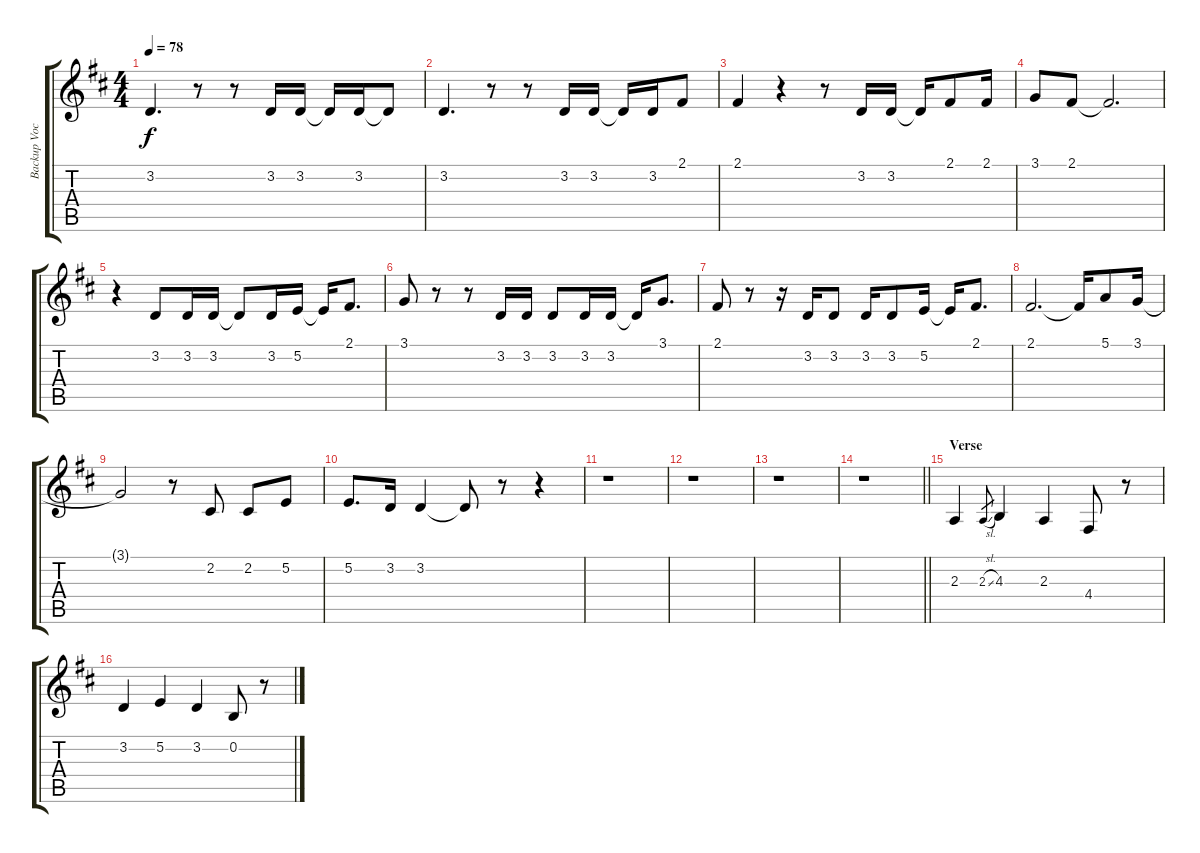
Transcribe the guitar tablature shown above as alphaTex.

\track ("Backup Vocal 2" "Backup Voc") {instrument acousticgrandpiano}
\staff {score tabs}
\tuning (E4 B3 G3 D3 A2 E2) {hide}
\ts (4 4)
\tempo 78
\clef g2
\ks d
3.2.4{d dy f} r.8 r.8 3.2.16 3.2.16 3.2{t}.16 3.2.16 3.2{t}.8 |
3.2.4{d} r.8 r.8 3.2.16 3.2.16 3.2{t}.16 3.2.16 2.1.8 |
2.1.4 r.4 r.8 3.2.16 3.2.16 3.2{t}.16 2.1.8 2.1.16 |
3.1.8 2.1.8 2.1{t}.2{d} |
r.4 3.2.8 3.2.16 3.2.16 3.2{t}.8 3.2.16 5.2.16 5.2{t}.16 2.1.8{d} |
3.1.8 r.8 r.8 3.2.16 3.2.16 3.2.8 3.2.16 3.2.16 3.2{t}.16 3.1.8{d} |
2.1.8 r.8 r.16 3.2.16 3.2.8 3.2.16 3.2.8 5.2.16 5.2{t}.16 2.1.8{d} |
2.1.2{d} 2.1{t}.16 5.1.8 3.1.16 |
3.1{t}.2 r.8 2.2.8 2.2.8 5.2.8 |
5.2.8{d} 3.2.16 3.2.4 3.2{t}.8 r.8 r.4 |
r.1 |
r.1 |
r.1 |
\barLineRight lightlight
r.1 |
\section ("" "Verse")
2.3.4 2.3{sl}.8{gr} 4.3.4 2.3.4 4.4.8 r.8 |
3.2.4 5.2.4 3.2.4 0.2.8 r.8
